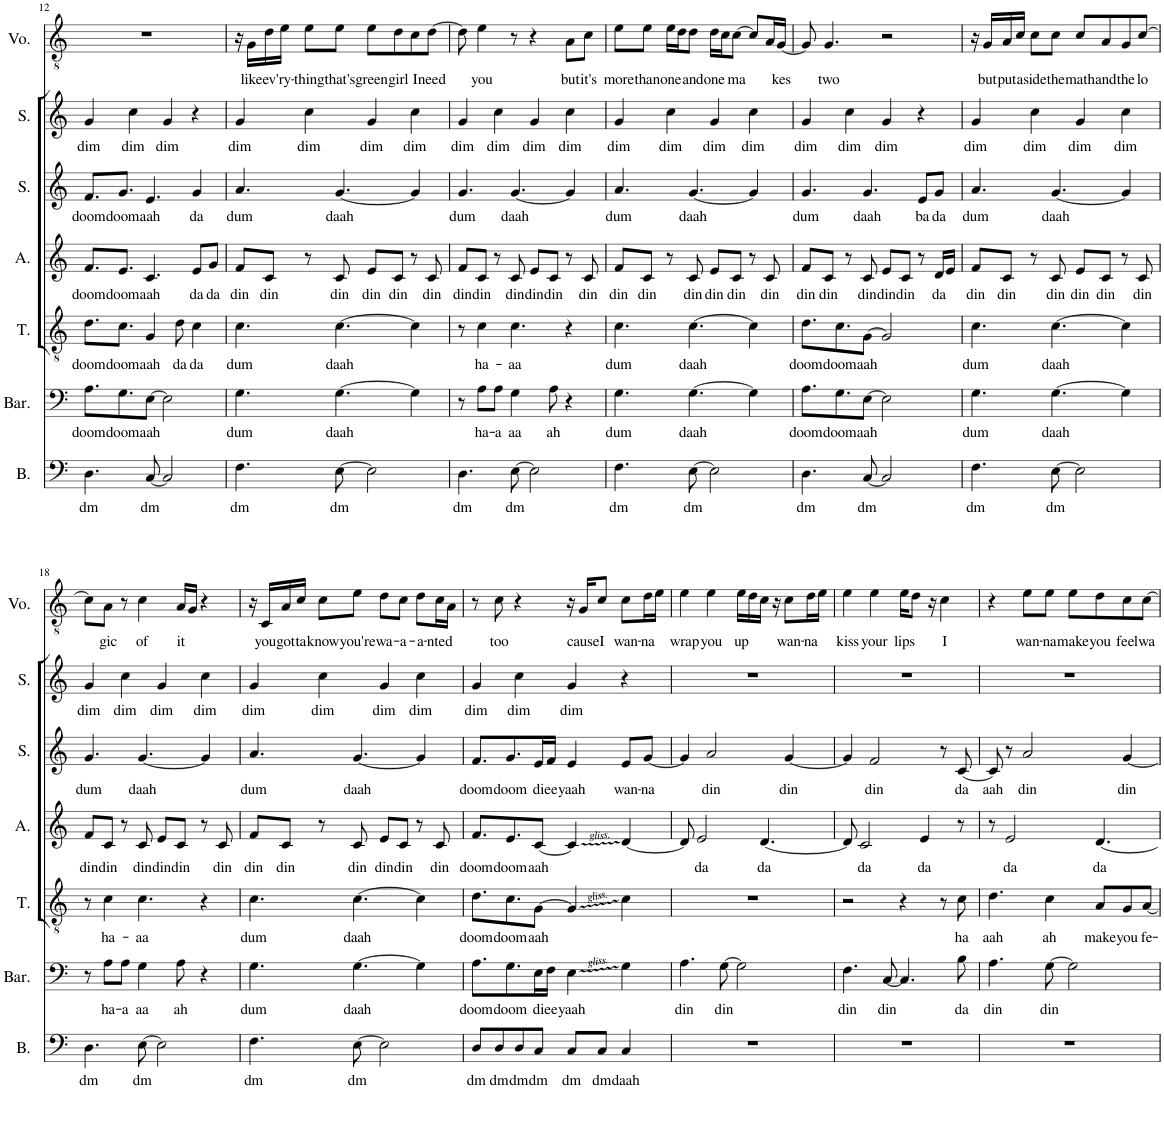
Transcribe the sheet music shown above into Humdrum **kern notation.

**kern	**text	**kern	**text	**kern	**text	**kern	**text	**kern	**text	**kern	**text	**kern	**text
*part7	*part7	*part6	*part6	*part5	*part5	*part4	*part4	*part3	*part3	*part2	*part2	*part1	*part1
*staff7	*staff7	*staff6	*staff6	*staff5	*staff5	*staff4	*staff4	*staff3	*staff3	*staff2	*staff2	*staff1	*staff1
*I"Bass	*	*I"Baritone	*	*I"Tenor	*	*I"Alto	*	*I"Soprano	*	*I"Soprano	*	*I"Voice	*
*I'B.	*	*I'Bar.	*	*I'T.	*	*I'A.	*	*I'S.	*	*I'S.	*	*I'Vo.	*
!!LO:PB:g=z
*clefF4	*	*clefF4	*	*clefGv2	*	*clefG2	*	*clefG2	*	*clefG2	*	*clefGv2	*
*k[]	*	*k[]	*	*k[]	*	*k[]	*	*k[]	*	*k[]	*	*k[]	*
*M4/4	*	*M4/4	*	*M4/4	*	*M4/4	*	*M4/4	*	*M4/4	*	*M4/4	*
=12	=12	=12	=12	=12	=12	=12	=12	=12	=12	=12	=12	=12	=12
!	!LO:LY:b	!	!LO:LY:b	!	!LO:LY:b	!	!LO:LY:b	!	!LO:LY:b	!	!LO:LY:b	!	!
4.D\	dm	8.A\L	doom	8.d\L	doom	8.f/L	doom	8.f/L	doom	4g/	dim	1r	.
!	!	!	!LO:LY:b	!	!LO:LY:b	!	!LO:LY:b	!	!LO:LY:b	!	!	!	!
.	.	8.G\	doom	8.c\J	doom	8.e/J	doom	8.g/J	doom	.	.	.	.
!	!	!	!	!	!	!	!	!	!	!	!LO:LY:b	!	!
.	.	.	.	.	.	.	.	.	.	4cc\	dim	.	.
!	!LO:LY:b	!	!LO:LY:b	!	!LO:LY:b	!	!LO:LY:b	!	!LO:LY:b	!	!	!	!
[8C/	dm	[8E\J	aah	4G/	aah	4.c/	aah	4.e/	aah	.	.	.	.
!	!	!	!	!	!	!	!	!	!	!	!LO:LY:b	!	!
2C/]	.	2E\]	.	.	.	.	.	.	.	4g/	dim	.	.
!	!	!	!	!	!LO:LY:b	!	!	!	!	!	!	!	!
.	.	.	.	8d\	da	.	.	.	.	.	.	.	.
!	!	!	!	!	!LO:LY:b	!	!LO:LY:b	!	!LO:LY:b	!	!	!	!
.	.	.	.	4c\	da	8e/L	da	4g/	da	4r	.	.	.
!	!	!	!	!	!	!	!LO:LY:b	!	!	!	!	!	!
.	.	.	.	.	.	8g/J	da	.	.	.	.	.	.
=13	=13	=13	=13	=13	=13	=13	=13	=13	=13	=13	=13	=13	=13
!	!LO:LY:b	!	!LO:LY:b	!	!LO:LY:b	!	!LO:LY:b	!	!LO:LY:b	!	!LO:LY:b	!	!
4.F\	dm	4.G\	-dum	4.c\	dum	8f/L	din	4.a/	dum	4g/	dim	16r	.
!	!	!	!	!	!	!	!	!	!	!	!	!	!LO:LY:b
.	.	.	.	.	.	.	.	.	.	.	.	16G\LL	like
!	!	!	!	!	!	!	!LO:LY:b	!	!	!	!	!	!LO:LY:b
.	.	.	.	.	.	8c/J	din	.	.	.	.	16d\	ev
!	!	!	!	!	!	!	!	!	!	!	!	!	!LO:LY:b
.	.	.	.	.	.	.	.	.	.	.	.	16e\JJ	'ry-
!	!	!	!	!	!	!	!	!	!	!	!LO:LY:b	!	!LO:LY:b
.	.	.	.	.	.	8r	.	.	.	4cc\	dim	8e\L	-thing
!	!LO:LY:b	!	!LO:LY:b	!	!LO:LY:b	!	!LO:LY:b	!	!LO:LY:b	!	!	!	!LO:LY:b
[8E\	dm	[4.G\	daah	[4.c\	daah	8c/	din	[4.g/	daah	.	.	8e\J	that's
!	!	!	!	!	!	!	!LO:LY:b	!	!	!	!LO:LY:b	!	!LO:LY:b
2E\]	.	.	.	.	.	8e/L	din	.	.	4g/	dim	8e\L	green
!	!	!	!	!	!	!	!LO:LY:b	!	!	!	!	!	!LO:LY:b
.	.	.	.	.	.	8c/J	din	.	.	.	.	8d\	girl
!	!	!	!	!	!	!	!	!	!	!	!LO:LY:b	!	!LO:LY:b
.	.	4G\]	.	4c\]	.	8r	.	4g/]	.	4cc\	dim	8c\	I
!	!	!	!	!	!	!	!LO:LY:b	!	!	!	!	!	!LO:LY:b
.	.	.	.	.	.	8c/	din	.	.	.	.	[8d\J	need
=14	=14	=14	=14	=14	=14	=14	=14	=14	=14	=14	=14	=14	=14
!	!LO:LY:b	!	!	!	!	!	!LO:LY:b	!	!LO:LY:b	!	!LO:LY:b	!	!
4.D\	dm	8r	.	8r	.	8f/L	din	4.g/	dum	4g/	dim	8d\]	.
!	!	!	!LO:LY:b	!	!LO:LY:b	!	!LO:LY:b	!	!	!	!	!	!LO:LY:b
.	.	8A\L	ha-	4c\	ha-	8c/J	din	.	.	.	.	4e\	you
!	!	!	!LO:LY:b	!	!	!	!	!	!	!	!LO:LY:b	!	!
.	.	8A\J	-a	.	.	8r	.	.	.	4cc\	dim	.	.
!	!LO:LY:b	!	!LO:LY:b	!	!LO:LY:b	!	!LO:LY:b	!	!LO:LY:b	!	!	!	!
[8E\	dm	4G\	aa	4.c\	aa	8c/	din	[4.g/	daah	.	.	8r	.
!	!	!	!	!	!	!	!LO:LY:b	!	!	!	!LO:LY:b	!	!
2E\]	.	.	.	.	.	8e/L	din	.	.	4g/	dim	4r	.
!	!	!	!LO:LY:b	!	!	!	!LO:LY:b	!	!	!	!	!	!
.	.	8A\	ah	.	.	8c/J	din	.	.	.	.	.	.
!	!	!	!	!	!	!	!	!	!	!	!LO:LY:b	!	!LO:LY:b
.	.	4r	.	4r	.	8r	.	4g/]	.	4cc\	dim	8A\L	but
!	!	!	!	!	!	!	!LO:LY:b	!	!	!	!	!	!LO:LY:b
.	.	.	.	.	.	8c/	din	.	.	.	.	8c\J	it's
=15	=15	=15	=15	=15	=15	=15	=15	=15	=15	=15	=15	=15	=15
!	!LO:LY:b	!	!LO:LY:b	!	!LO:LY:b	!	!LO:LY:b	!	!LO:LY:b	!	!LO:LY:b	!	!LO:LY:b
4.F\	dm	4.G\	-dum	4.c\	dum	8f/L	din	4.a/	dum	4g/	dim	8e\L	more
!	!	!	!	!	!	!	!LO:LY:b	!	!	!	!	!	!LO:LY:b
.	.	.	.	.	.	8c/J	din	.	.	.	.	8e\J	than
!	!	!	!	!	!	!	!	!	!	!	!LO:LY:b	!	!LO:LY:b
.	.	.	.	.	.	8r	.	.	.	4cc\	dim	16e\LL	one
.	.	.	.	.	.	.	.	.	.	.	.	16d\J	.
!	!LO:LY:b	!	!LO:LY:b	!	!LO:LY:b	!	!LO:LY:b	!	!LO:LY:b	!	!	!	!LO:LY:b
[8E\	dm	[4.G\	daah	[4.c\	daah	8c/	din	[4.g/	daah	.	.	8d\J	and
!	!	!	!	!	!	!	!LO:LY:b	!	!	!	!LO:LY:b	!	!LO:LY:b
2E\]	.	.	.	.	.	8e/L	din	.	.	4g/	dim	16d\LL	one
.	.	.	.	.	.	.	.	.	.	.	.	16c\J	.
!	!	!	!	!	!	!	!LO:LY:b	!	!	!	!	!	!LO:LY:b
.	.	.	.	.	.	8c/J	din	.	.	.	.	[8c\J	ma
!	!	!	!	!	!	!	!	!	!	!	!LO:LY:b	!	!
.	.	4G\]	.	4c\]	.	8r	.	4g/]	.	4cc\	dim	8c/L]	.
!	!	!	!	!	!	!	!LO:LY:b	!	!	!	!	!	!
.	.	.	.	.	.	8c/	din	.	.	.	.	16A/L	.
!	!	!	!	!	!	!	!	!	!	!	!	!	!LO:LY:b
.	.	.	.	.	.	.	.	.	.	.	.	[16G/JJ	kes
=16	=16	=16	=16	=16	=16	=16	=16	=16	=16	=16	=16	=16	=16
!	!LO:LY:b	!	!LO:LY:b	!	!LO:LY:b	!	!LO:LY:b	!	!LO:LY:b	!	!LO:LY:b	!	!
4.D\	dm	8.A\L	doom	8.d\L	doom	8f/L	din	4.g/	dum	4g/	dim	8G/]	.
!	!	!	!	!	!	!	!LO:LY:b	!	!	!	!	!	!LO:LY:b
.	.	.	.	.	.	8c/J	din	.	.	.	.	4.G/	two
!	!	!	!LO:LY:b	!	!LO:LY:b	!	!	!	!	!	!	!	!
.	.	8.G\	doom	8.c\	doom	.	.	.	.	.	.	.	.
!	!	!	!	!	!	!	!	!	!	!	!LO:LY:b	!	!
.	.	.	.	.	.	8r	.	.	.	4cc\	dim	.	.
!	!LO:LY:b	!	!LO:LY:b	!	!LO:LY:b	!	!LO:LY:b	!	!LO:LY:b	!	!	!	!
[8C/	dm	[8E\J	aah	[8G\J	aah	8c/	din	4.g/	daah	.	.	.	.
!	!	!	!	!	!	!	!LO:LY:b	!	!	!	!LO:LY:b	!	!
2C/]	.	2E\]	.	2G/]	.	8e/L	din	.	.	4g/	dim	2r	.
!	!	!	!	!	!	!	!LO:LY:b	!	!	!	!	!	!
.	.	.	.	.	.	8c/J	din	.	.	.	.	.	.
!	!	!	!	!	!	!	!	!	!LO:LY:b	!	!	!	!
.	.	.	.	.	.	8r	.	8e/L	ba	4r	.	.	.
!	!	!	!	!	!	!	!LO:LY:b	!	!LO:LY:b	!	!	!	!
.	.	.	.	.	.	16d/LL	da	8g/J	da	.	.	.	.
.	.	.	.	.	.	16e/JJ	.	.	.	.	.	.	.
=17	=17	=17	=17	=17	=17	=17	=17	=17	=17	=17	=17	=17	=17
!	!LO:LY:b	!	!LO:LY:b	!	!LO:LY:b	!	!LO:LY:b	!	!LO:LY:b	!	!LO:LY:b	!	!
4.F\	dm	4.G\	-dum	4.c\	dum	8f/L	din	4.a/	dum	4g/	dim	16r	.
!	!	!	!	!	!	!	!	!	!	!	!	!	!LO:LY:b
.	.	.	.	.	.	.	.	.	.	.	.	16G/LL	but
!	!	!	!	!	!	!	!LO:LY:b	!	!	!	!	!	!LO:LY:b
.	.	.	.	.	.	8c/J	din	.	.	.	.	16A/	put
!	!	!	!	!	!	!	!	!	!	!	!	!	!LO:LY:b
.	.	.	.	.	.	.	.	.	.	.	.	16c/JJ	a
!	!	!	!	!	!	!	!	!	!	!	!LO:LY:b	!	!LO:LY:b
.	.	.	.	.	.	8r	.	.	.	4cc\	dim	8c\L	side
!	!LO:LY:b	!	!LO:LY:b	!	!LO:LY:b	!	!LO:LY:b	!	!LO:LY:b	!	!	!	!LO:LY:b
[8E\	dm	[4.G\	daah	[4.c\	daah	8c/	din	[4.g/	daah	.	.	8c\J	the
!	!	!	!	!	!	!	!LO:LY:b	!	!	!	!LO:LY:b	!	!LO:LY:b
2E\]	.	.	.	.	.	8e/L	din	.	.	4g/	dim	8c/L	math
!	!	!	!	!	!	!	!LO:LY:b	!	!	!	!	!	!LO:LY:b
.	.	.	.	.	.	8c/J	din	.	.	.	.	8A/	and
!	!	!	!	!	!	!	!	!	!	!	!LO:LY:b	!	!LO:LY:b
.	.	4G\]	.	4c\]	.	8r	.	4g/]	.	4cc\	dim	8G/	the
!	!	!	!	!	!	!	!LO:LY:b	!	!	!	!	!	!LO:LY:b
.	.	.	.	.	.	8c/	din	.	.	.	.	[8c/J	lo
!!LO:LB:g=z
=18	=18	=18	=18	=18	=18	=18	=18	=18	=18	=18	=18	=18	=18
!	!LO:LY:b	!	!	!	!	!	!LO:LY:b	!	!LO:LY:b	!	!LO:LY:b	!	!
4.D\	dm	8r	.	8r	.	8f/L	din	4.g/	dum	4g/	dim	8c\L]	.
!	!	!	!LO:LY:b	!	!LO:LY:b	!	!LO:LY:b	!	!	!	!	!	!LO:LY:b
.	.	8A\L	ha-	4c\	ha-	8c/J	din	.	.	.	.	8A\J	gic
!	!	!	!LO:LY:b	!	!	!	!	!	!	!	!LO:LY:b	!	!
.	.	8A\J	-a	.	.	8r	.	.	.	4cc\	dim	8r	.
!	!LO:LY:b	!	!LO:LY:b	!	!LO:LY:b	!	!LO:LY:b	!	!LO:LY:b	!	!	!	!LO:LY:b
[8E\	dm	4G\	aa	4.c\	aa	8c/	din	[4.g/	daah	.	.	4c\	of
!	!	!	!	!	!	!	!LO:LY:b	!	!	!	!LO:LY:b	!	!
2E\]	.	.	.	.	.	8e/L	din	.	.	4g/	dim	.	.
!	!	!	!LO:LY:b	!	!	!	!LO:LY:b	!	!	!	!	!	!LO:LY:b
.	.	8A\	ah	.	.	8c/J	din	.	.	.	.	16A/LL	it
.	.	.	.	.	.	.	.	.	.	.	.	16G/JJ	.
!	!	!	!	!	!	!	!	!	!	!	!LO:LY:b	!	!
.	.	4r	.	4r	.	8r	.	4g/]	.	4cc\	dim	4r	.
!	!	!	!	!	!	!	!LO:LY:b	!	!	!	!	!	!
.	.	.	.	.	.	8c/	din	.	.	.	.	.	.
=19	=19	=19	=19	=19	=19	=19	=19	=19	=19	=19	=19	=19	=19
!	!LO:LY:b	!	!LO:LY:b	!	!LO:LY:b	!	!LO:LY:b	!	!LO:LY:b	!	!LO:LY:b	!	!
4.F\	dm	4.G\	-dum	4.c\	dum	8f/L	din	4.a/	dum	4g/	dim	16r	.
!	!	!	!	!	!	!	!	!	!	!	!	!	!LO:LY:b
.	.	.	.	.	.	.	.	.	.	.	.	16C/LL	you
!	!	!	!	!	!	!	!LO:LY:b	!	!	!	!	!	!LO:LY:b
.	.	.	.	.	.	8c/J	din	.	.	.	.	16A/	got
!	!	!	!	!	!	!	!	!	!	!	!	!	!LO:LY:b
.	.	.	.	.	.	.	.	.	.	.	.	16c/JJ	ta
!	!	!	!	!	!	!	!	!	!	!	!LO:LY:b	!	!LO:LY:b
.	.	.	.	.	.	8r	.	.	.	4cc\	dim	8c\L	know
!	!LO:LY:b	!	!LO:LY:b	!	!LO:LY:b	!	!LO:LY:b	!	!LO:LY:b	!	!	!	!LO:LY:b
[8E\	dm	[4.G\	daah	[4.c\	daah	8c/	din	[4.g/	daah	.	.	8e\J	you're
!	!	!	!	!	!	!	!LO:LY:b	!	!	!	!LO:LY:b	!	!LO:LY:b
2E\]	.	.	.	.	.	8e/L	din	.	.	4g/	dim	8d\L	wa-
!	!	!	!	!	!	!	!LO:LY:b	!	!	!	!	!	!LO:LY:b
.	.	.	.	.	.	8c/J	din	.	.	.	.	8c\J	-a-
!	!	!	!	!	!	!	!	!	!	!	!LO:LY:b	!	!LO:LY:b
.	.	4G\]	.	4c\]	.	8r	.	4g/]	.	4cc\	dim	8d\L	-a-
!	!	!	!	!	!	!	!LO:LY:b	!	!	!	!	!	!LO:LY:b
.	.	.	.	.	.	8c/	din	.	.	.	.	16c\L	-nted
.	.	.	.	.	.	.	.	.	.	.	.	16A\JJ	.
=20	=20	=20	=20	=20	=20	=20	=20	=20	=20	=20	=20	=20	=20
!	!LO:LY:b	!	!LO:LY:b	!	!LO:LY:b	!	!LO:LY:b	!	!LO:LY:b	!	!LO:LY:b	!	!
8D/L	dm	8.A\L	doom	8.d\L	doom	8.f/L	doom	8.f/L	doom	4g/	dim	8r	.
!	!LO:LY:b	!	!	!	!	!	!	!	!	!	!	!	!LO:LY:b
8D/	dm	.	.	.	.	.	.	.	.	.	.	8c\	too
!	!	!	!LO:LY:b	!	!LO:LY:b	!	!LO:LY:b	!	!LO:LY:b	!	!	!	!
.	.	8.G\	doom	8.c\	doom	8.e/	doom	8.g/	doom	.	.	.	.
!	!LO:LY:b	!	!	!	!	!	!	!	!	!	!LO:LY:b	!	!
8D/	dm	.	.	.	.	.	.	.	.	4cc\	dim	4r	.
!	!LO:LY:b	!	!LO:LY:b	!	!LO:LY:b	!	!LO:LY:b	!	!LO:LY:b	!	!	!	!
8C/J	dm	16E\L	di	[8G\J	aah	[8c/J	aah	16e/L	di	.	.	.	.
!	!	!	!LO:LY:b	!	!	!	!	!	!LO:LY:b	!	!	!	!
.	.	16F\JJ	ee	.	.	.	.	16f/JJ	ee	.	.	.	.
!	!LO:LY:b	!	!LO:LY:b	!	!	!	!	!	!LO:LY:b	!	!LO:LY:b	!	!
8C/L	dm	4E\	yaah	4G/]	.	4c/]	.	4e/	yaah	4g/	dim	16r	.
!	!	!	!	!	!	!	!	!	!	!	!	!	!LO:LY:b
.	.	.	.	.	.	.	.	.	.	.	.	16G/KL	cause
!	!LO:LY:b	!	!	!	!	!	!	!	!	!	!	!	!LO:LY:b
8C/J	dm	.	.	.	.	.	.	.	.	.	.	8c/J	I
!	!LO:LY:b	!	!	!	!	!	!	!	!LO:LY:b	!	!	!	!LO:LY:b
4C/	daah	4G\	.	4c\	.	[4d/	.	8e/L	wan-	4r	.	8c\L	wan-
!	!	!	!	!	!	!	!	!	!LO:LY:b	!	!	!	!LO:LY:b
.	.	.	.	.	.	.	.	[8g/J	-na	.	.	16d\L	-na
.	.	.	.	.	.	.	.	.	.	.	.	16e\JJ	.
=21	=21	=21	=21	=21	=21	=21	=21	=21	=21	=21	=21	=21	=21
!	!	!	!LO:LY:b	!	!	!	!	!	!	!	!	!	!LO:LY:b
1r	.	4.A\	din	1r	.	8d/]	.	4g/]	.	1r	.	4e\	wrap
!	!	!	!	!	!	!	!LO:LY:b	!	!	!	!	!	!
.	.	.	.	.	.	2e/	da	.	.	.	.	.	.
!	!	!	!	!	!	!	!	!	!LO:LY:b	!	!	!	!LO:LY:b
.	.	.	.	.	.	.	.	2a/	din	.	.	4e\	you
!	!	!	!LO:LY:b	!	!	!	!	!	!	!	!	!	!
.	.	[8G\	din	.	.	.	.	.	.	.	.	.	.
!	!	!	!	!	!	!	!	!	!	!	!	!	!LO:LY:b
.	.	2G\]	.	.	.	.	.	.	.	.	.	16e\LL	up
.	.	.	.	.	.	.	.	.	.	.	.	16d\	.
!	!	!	!	!	!	!	!LO:LY:b	!	!	!	!	!	!
.	.	.	.	.	.	[4.d/	da	.	.	.	.	16c\JJ	.
.	.	.	.	.	.	.	.	.	.	.	.	16r	.
!	!	!	!	!	!	!	!	!	!LO:LY:b	!	!	!	!LO:LY:b
.	.	.	.	.	.	.	.	[4g/	din	.	.	8c\L	wan-
!	!	!	!	!	!	!	!	!	!	!	!	!	!LO:LY:b
.	.	.	.	.	.	.	.	.	.	.	.	16d\L	-na
.	.	.	.	.	.	.	.	.	.	.	.	16e\JJ	.
=22	=22	=22	=22	=22	=22	=22	=22	=22	=22	=22	=22	=22	=22
!	!	!	!LO:LY:b	!	!	!	!	!	!	!	!	!	!LO:LY:b
1r	.	4.F\	din	2r	.	8d/]	.	4g/]	.	1r	.	4e\	kiss
!	!	!	!	!	!	!	!LO:LY:b	!	!	!	!	!	!
.	.	.	.	.	.	2c/	da	.	.	.	.	.	.
!	!	!	!	!	!	!	!	!	!LO:LY:b	!	!	!	!LO:LY:b
.	.	.	.	.	.	.	.	2f/	din	.	.	4e\	your
!	!	!	!LO:LY:b	!	!	!	!	!	!	!	!	!	!
.	.	[8C/	din	.	.	.	.	.	.	.	.	.	.
!	!	!	!	!	!	!	!	!	!	!	!	!	!LO:LY:b
.	.	4.C/]	.	4r	.	.	.	.	.	.	.	16e\KL	lips
.	.	.	.	.	.	.	.	.	.	.	.	8d\J	.
!	!	!	!	!	!	!	!LO:LY:b	!	!	!	!	!	!
.	.	.	.	.	.	4e/	da	.	.	.	.	.	.
.	.	.	.	.	.	.	.	.	.	.	.	16r	.
!	!	!	!	!	!	!	!	!	!	!	!	!	!LO:LY:b
.	.	.	.	8r	.	.	.	8r	.	.	.	4c\	I
!	!	!	!LO:LY:b	!	!LO:LY:b	!	!	!	!LO:LY:b	!	!	!	!
.	.	8B\	da	8c\	ha	8r	.	[8c/	da	.	.	.	.
=23	=23	=23	=23	=23	=23	=23	=23	=23	=23	=23	=23	=23	=23
!	!	!	!LO:LY:b	!	!LO:LY:b	!	!	!	!LO:LY:b	!	!	!	!
1r	.	4.A\	din	4.d\	aah	8r	.	8c/]	aah	1r	.	4r	.
!	!	!	!	!	!	!	!LO:LY:b	!	!	!	!	!	!
.	.	.	.	.	.	2e/	da	8r	.	.	.	.	.
!	!	!	!	!	!	!	!	!	!LO:LY:b	!	!	!	!LO:LY:b
.	.	.	.	.	.	.	.	2a/	din	.	.	8e\L	wan-
!	!	!	!LO:LY:b	!	!LO:LY:b	!	!	!	!	!	!	!	!LO:LY:b
.	.	[8G\	din	4c\	ah	.	.	.	.	.	.	8e\J	-na
!	!	!	!	!	!	!	!	!	!	!	!	!	!LO:LY:b
.	.	2G\]	.	.	.	.	.	.	.	.	.	8e\L	make
!	!	!	!	!	!LO:LY:b	!	!LO:LY:b	!	!	!	!	!	!LO:LY:b
.	.	.	.	8A/L	make	[4.d/	da	.	.	.	.	8d\	you
!	!	!	!	!	!LO:LY:b	!	!	!	!LO:LY:b	!	!	!	!LO:LY:b
.	.	.	.	8G/	you	.	.	[4g/	din	.	.	8c\	feel
!	!	!	!	!	!LO:LY:b	!	!	!	!	!	!	!	!LO:LY:b
.	.	.	.	[8A/J	fe-	.	.	.	.	.	.	[8c\J	wa
=	=	=	=	=	=	=	=	=	=	=	=	=	=
*-	*-	*-	*-	*-	*-	*-	*-	*-	*-	*-	*-	*-	*-
